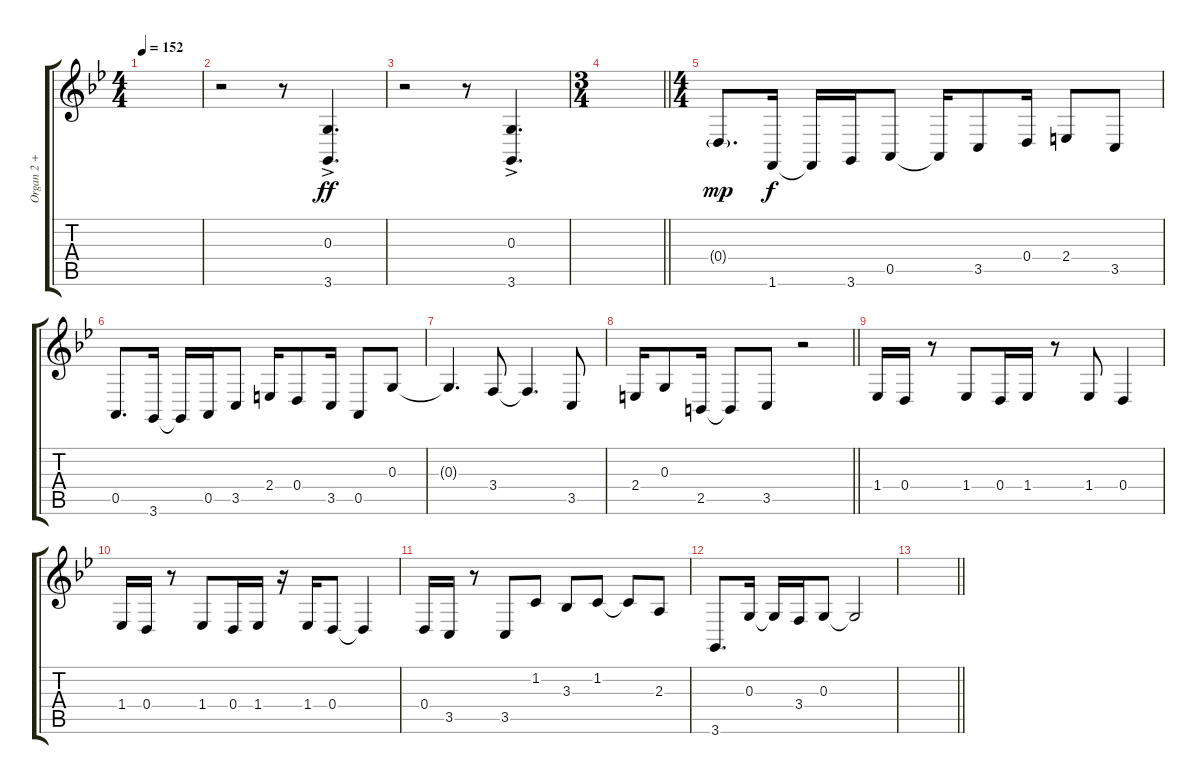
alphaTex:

\track ("Organ 2 + Piano 2" "Organ 2 + ") {instrument percussiveorgan}
\staff {score tabs}
\tuning (E4 B3 G3 D3 A2 E2) {hide}
\ts (4 4)
\tempo 152
\clef g2
\ks bb
|
r.2{instrument acousticgrandpiano} r.8 (0.3{ac} 3.6{ac}).4{d dy ff} |
r.2 r.8 (0.3{ac} 3.6{ac}).4{d} |
\ts (3 4)
\barLineRight lightlight
|
\ts (4 4)
0.4{g}.8{d dy mp instrument percussiveorgan} 1.6.16{dy f} 1.6{t}.16 3.6.16 0.5.8 0.5{t}.16 3.5.8 0.4.16 2.4.8 3.5.8 |
0.5.8{d} 3.6.16 3.6{t}.16 0.5.16 3.5.8 2.4.16 0.4.8 3.5.16 0.5.8 0.3.8 |
0.3{t}.4{d} 3.4.8 3.4{t}.4{d} 3.5.8 |
\barLineRight lightlight
2.4.16 0.3.8 2.5.16 2.5{t}.8 3.5.8 r.2 |
1.4.16 0.4.16 r.8 1.4.8 0.4.16 1.4.16 r.8 1.4.8 0.4.4 |
1.4.16 0.4.16 r.8 1.4.8 0.4.16 1.4.16 r.16 1.4.16 0.4.8 0.4{t}.4 |
0.4.16 3.5.16 r.8 3.5.8 1.2.8 3.3.8 1.2.8 1.2{t}.8 2.3.8 |
3.6.8{d} 0.3.16 0.3{t}.16 3.4.16 0.3.8 0.3{t}.2 |
\barLineRight lightlight
